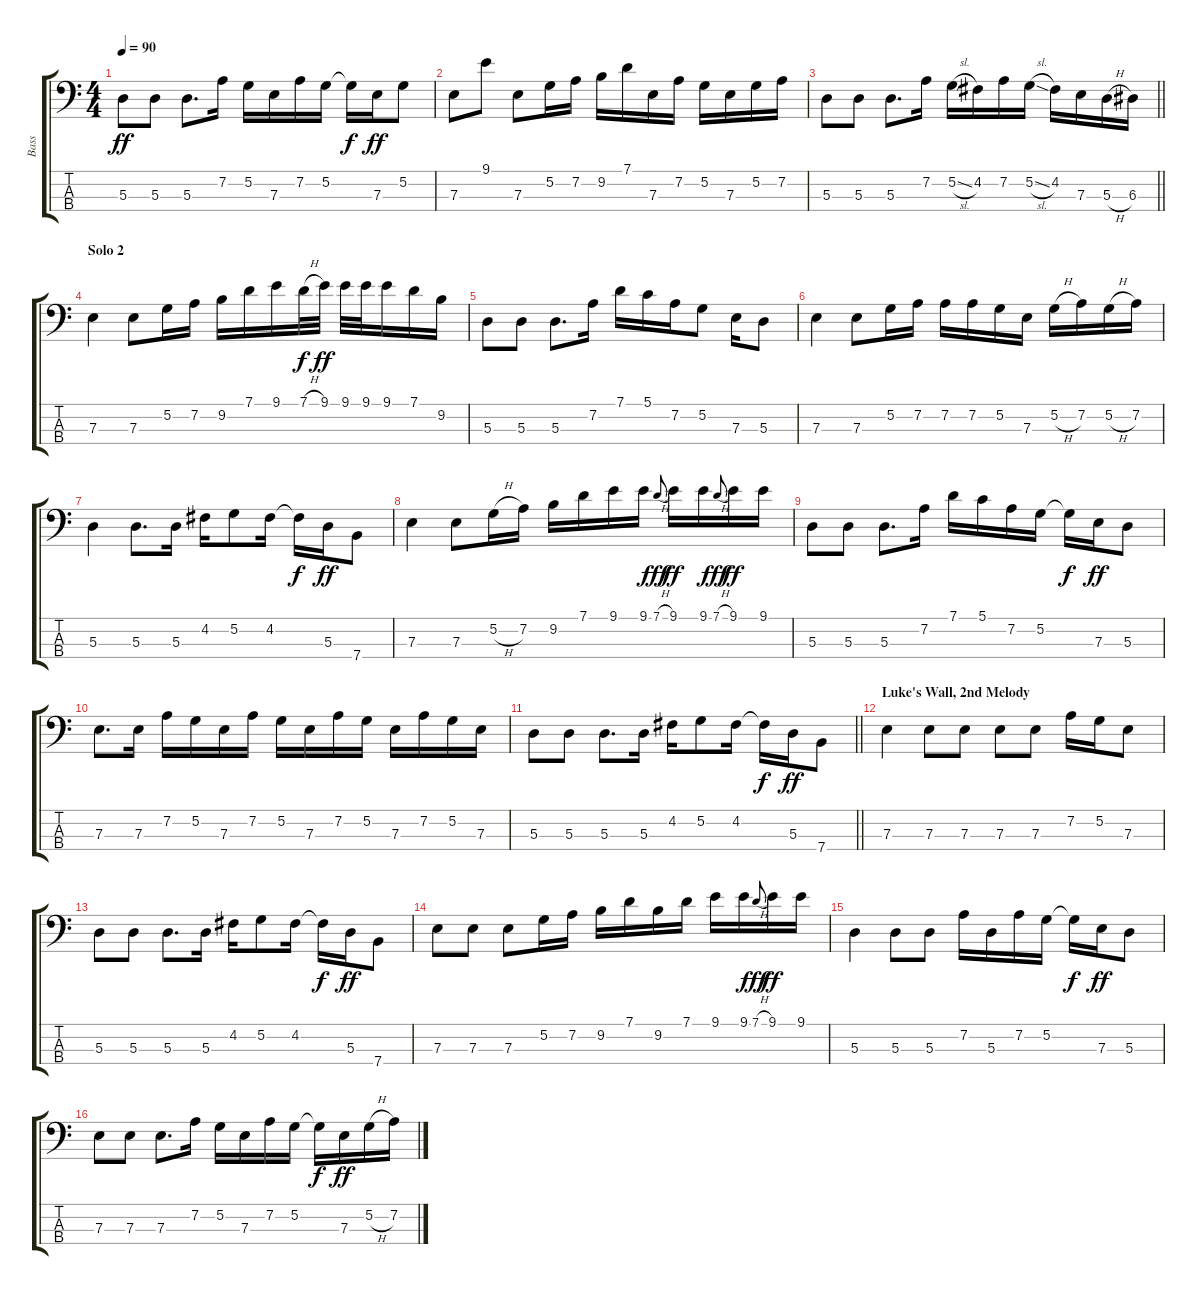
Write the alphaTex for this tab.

\track ("Bass" "Bass") {instrument electricbassfinger}
\staff {score tabs}
\tuning (G2 D2 A1 E1) {hide}
\ts (4 4)
\tempo 90
\clef f4
\ks c
5.3.8{dy ff} 5.3.8 5.3.8{d} 7.2.16 5.2.16 7.3.16 7.2.16 5.2.16 5.2{t}.16{dy f} 7.3.16{dy ff} 5.2.8 |
7.3.8 9.1.8 7.3.8 5.2.16 7.2.16 9.2.16 7.1.16 7.3.16 7.2.16 5.2.16 7.3.16 5.2.16 7.2.16 |
\barLineRight lightlight
5.3.8 5.3.8 5.3.8{d} 7.2.16 5.2{sl}.16 4.2.16 7.2.16 5.2{sl}.16 4.2.16 7.3.16 5.3{h}.16 6.3.16 |
\section ("" "Solo 2")
7.3.4 7.3.8 5.2.16 7.2.16 9.2.16 7.1.16 9.1.16 7.1{h}.32{dy f} 9.1.32{dy ff} 9.1.32 9.1.32 9.1.16 7.1.16 9.2.16 |
5.3.8 5.3.8 5.3.8{d} 7.2.16 7.1.16 5.1.16 7.2.16 5.2.8 7.3.16 5.3.8 |
7.3.4 7.3.8 5.2.16 7.2.16 7.2.16 7.2.16 5.2.16 7.3.16 5.2{h}.16 7.2.16 5.2{h}.16 7.2.16 |
5.3.4 5.3.8{d} 5.3.16 4.2.16 5.2.8 4.2.16 4.2{t}.16{dy f} 5.3.16{dy ff} 7.4.8 |
7.3.4 7.3.8 5.2{h}.16 7.2.16 9.2.16 7.1.16 9.1.16 9.1.16 7.1{h}.8{gr onbeat dy fff} 9.1.16{dy ff} 9.1.16 7.1{h}.8{gr onbeat dy fff} 9.1.16{dy ff} 9.1.16 |
5.3.8 5.3.8 5.3.8{d} 7.2.16 7.1.16 5.1.16 7.2.16 5.2.16 5.2{t}.16{dy f} 7.3.16{dy ff} 5.3.8 |
7.3.8{d} 7.3.16 7.2.16 5.2.16 7.3.16 7.2.16 5.2.16 7.3.16 7.2.16 5.2.16 7.3.16 7.2.16 5.2.16 7.3.16 |
\barLineRight lightlight
5.3.8 5.3.8 5.3.8{d} 5.3.16 4.2.16 5.2.8 4.2.16 4.2{t}.16{dy f} 5.3.16{dy ff} 7.4.8 |
\section ("" "Luke's Wall, 2nd Melody")
7.3.4 7.3.8 7.3.8 7.3.8 7.3.8 7.2.16 5.2.16 7.3.8 |
5.3.8 5.3.8 5.3.8{d} 5.3.16 4.2.16 5.2.8 4.2.16 4.2{t}.16{dy f} 5.3.16{dy ff} 7.4.8 |
7.3.8 7.3.8 7.3.8 5.2.16 7.2.16 9.2.16 7.1.16 9.2.16 7.1.16 9.1.16 9.1.16 7.1{h}.8{gr onbeat dy fff} 9.1.16{dy ff} 9.1.16 |
5.3.4 5.3.8 5.3.8 7.2.16 5.3.16 7.2.16 5.2.16 5.2{t}.16{dy f} 7.3.16{dy ff} 5.3.8 |
7.3.8 7.3.8 7.3.8{d} 7.2.16 5.2.16 7.3.16 7.2.16 5.2.16 5.2{t}.16{dy f} 7.3.16{dy ff} 5.2{h}.16 7.2.16
